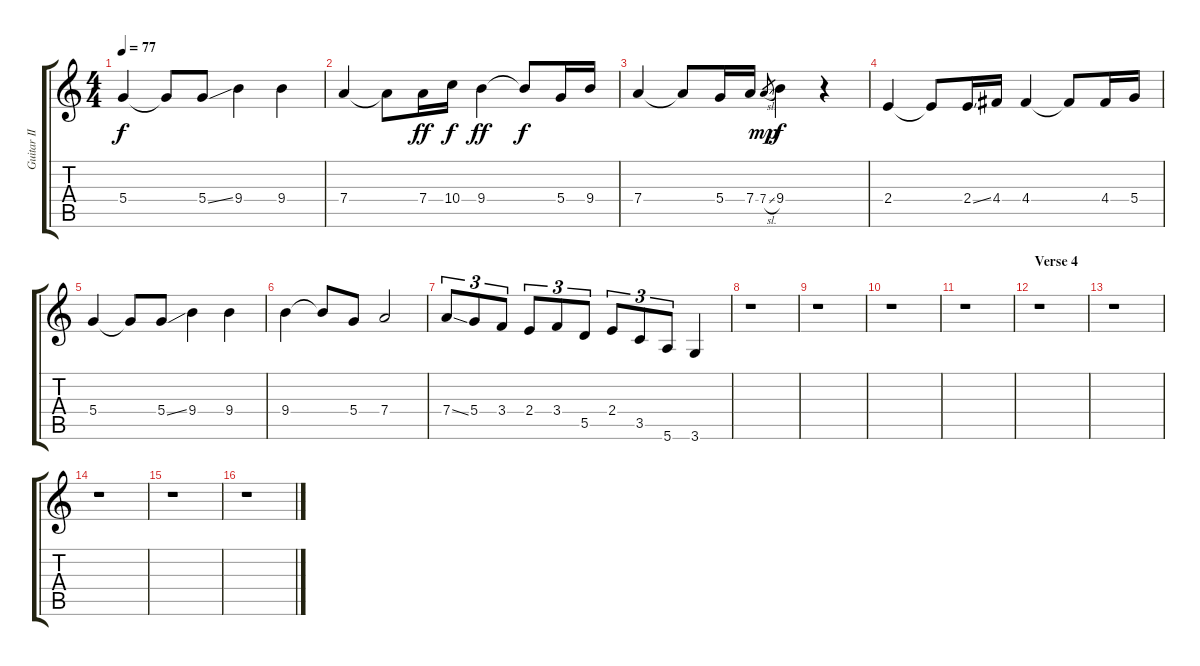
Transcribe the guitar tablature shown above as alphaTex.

\track ("Guitar II" "Guitar II") {instrument acousticguitarsteel}
\staff {score tabs}
\tuning (E4 B3 G3 D3 A2 E2) {hide}
\ts (4 4)
\tempo 77
\clef g2
\ks c
5.4.4{dy f} 5.4{t}.8 5.4{ss}.8 9.4.4 9.4.4 |
7.4.4 7.4{t}.8 7.4.16{dy ff} 10.4.16{dy f} 9.4.4{dy ff} 9.4{t}.8{dy f} 5.4.16 9.4.16 |
7.4.4 7.4{t}.8 5.4.16 7.4.16 7.4{sl}.8{gr dy mp} 9.4.4{dy f} r.4 |
2.4.4 2.4{t}.8 2.4{ss}.16 4.4.16 4.4.4 4.4{t}.8 4.4.16 5.4.16 |
5.4.4 5.4{t}.8 5.4{ss}.8 9.4.4 9.4.4 |
9.4.4 9.4{t}.8 5.4.8 7.4.2 |
7.4{ss}.8{tu (3 2)} 5.4.8{tu (3 2)} 3.4.8{tu (3 2)} 2.4.8{tu (3 2)} 3.4.8{tu (3 2)} 5.5.8{tu (3 2)} 2.4.8{tu (3 2)} 3.5.8{tu (3 2)} 5.6.8{tu (3 2)} 3.6.4 |
r.1{instrument acousticguitarsteel} |
r.1 |
r.1 |
r.1 |
\section ("" "Verse 4")
r.1 |
r.1 |
r.1 |
r.1 |
r.1
